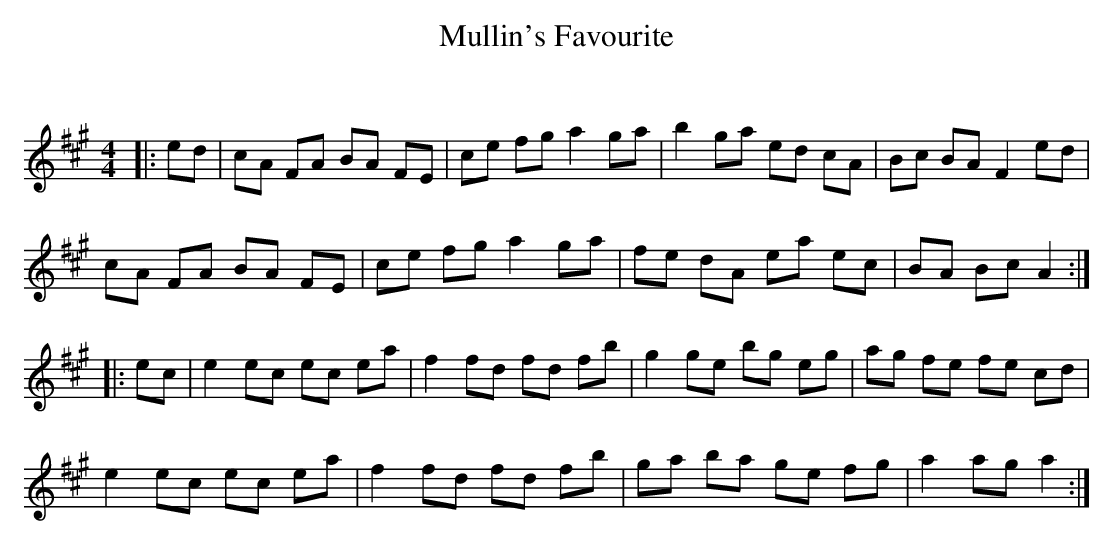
X:1
T: Mullin's Favourite
C:
Q: 232
K:A
M:4/4
L:1/8
|:ed|cA FA BA FE|ce fg a2 ga|b2 ga ed cA|Bc BA F2 ed|
cA FA BA FE|ce fg a2 ga|fe dA ea ec|BA Bc A2:|
|:ec|e2 ec ec ea|f2 fd fd fb|g2 ge bg eg|ag fe fe cd|
e2 ec ec ea|f2 fd fd fb|ga ba ge fg|a2 ag a2:|
